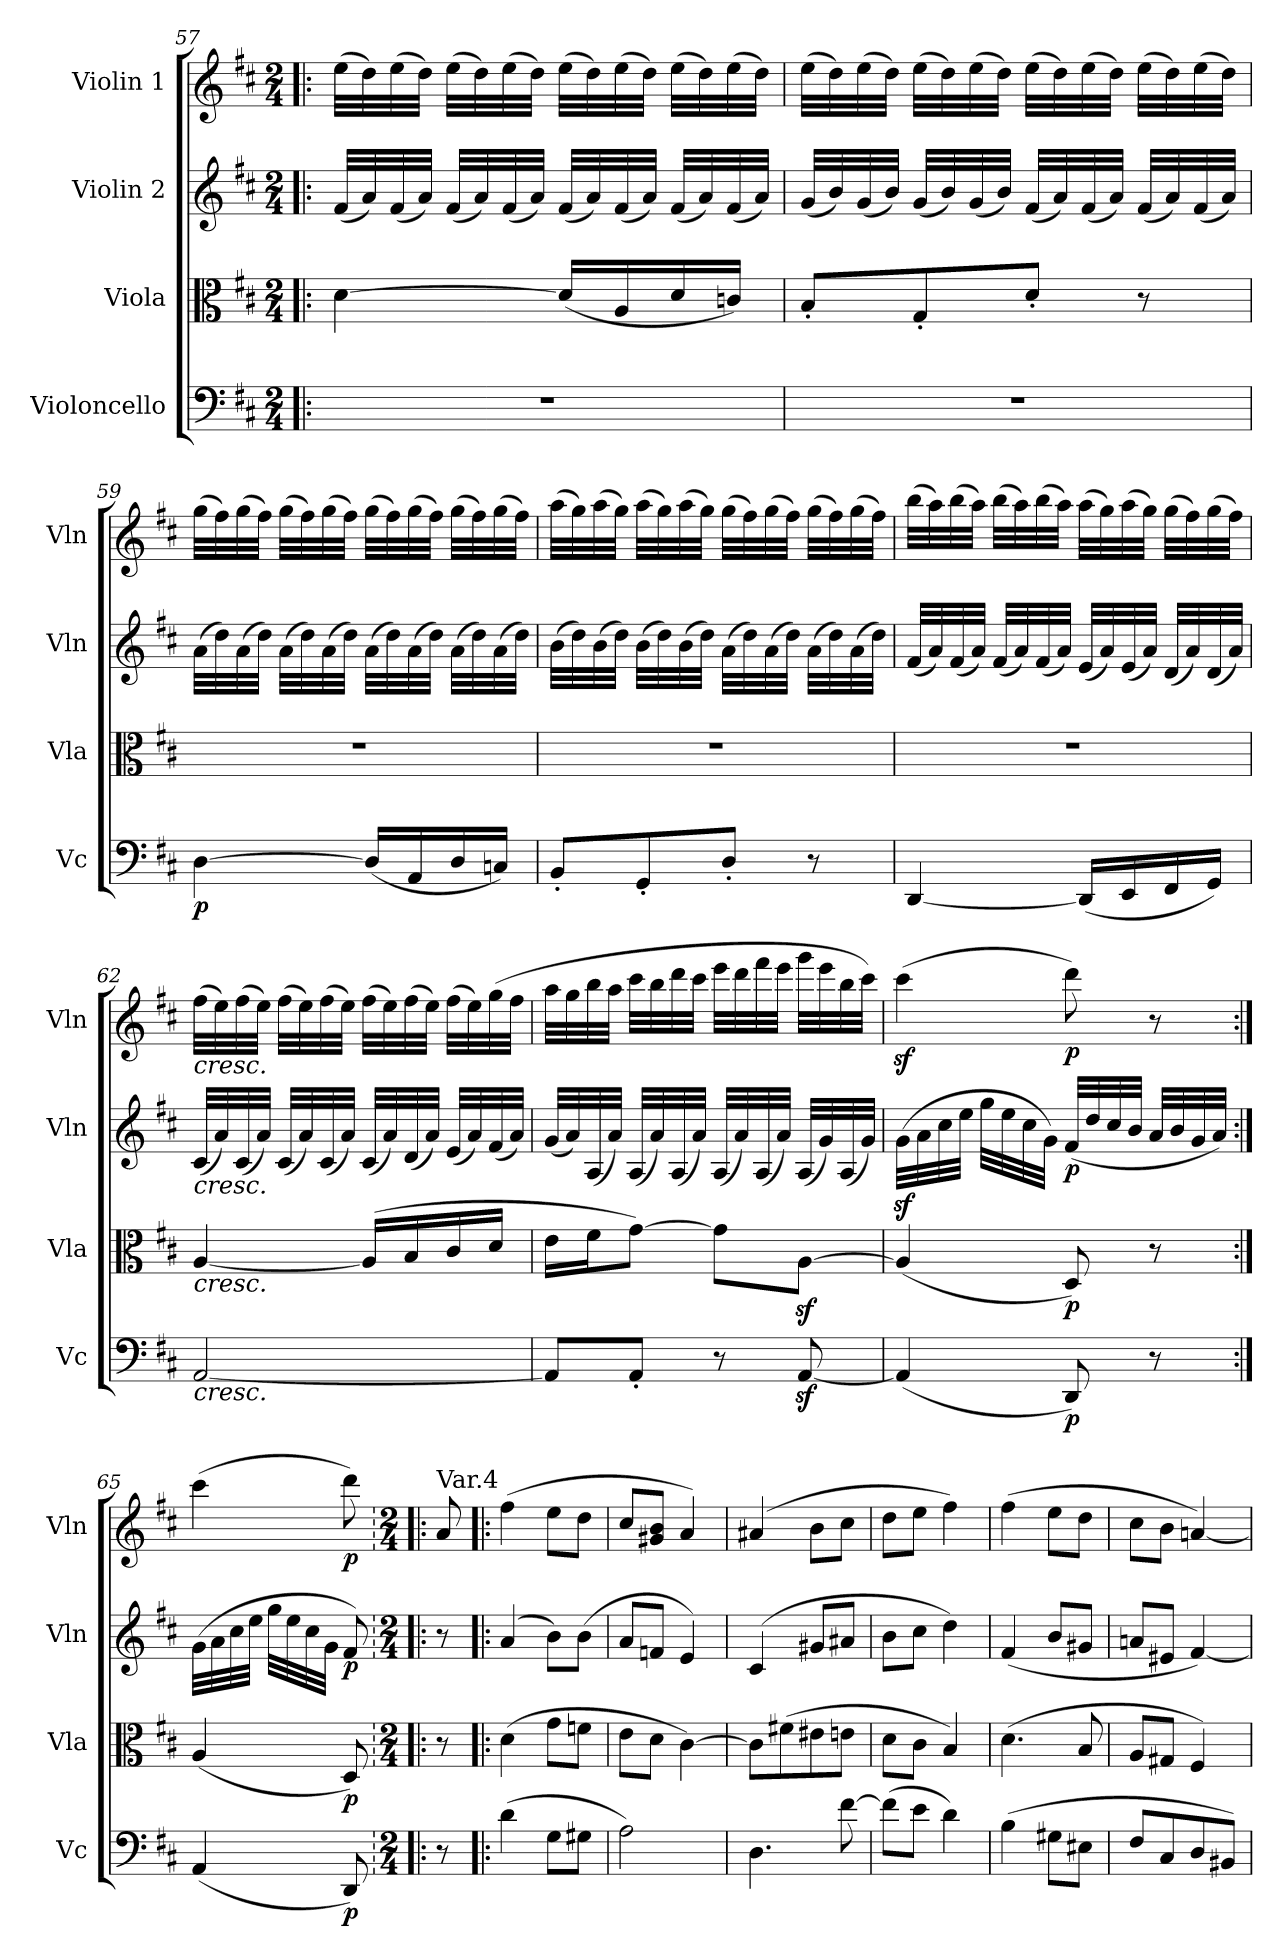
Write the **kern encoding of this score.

**kern	**dynam	**kern	**dynam	**kern	**dynam	**kern	**dynam
*part4	*part4	*part3	*part3	*part2	*part2	*part1	*part1
*staff4	*staff4	*staff3	*staff3	*staff2	*staff2	*staff1	*staff1
*I"Violoncello	*	*I"Viola	*	*I"Violin 2	*	*I"Violin 1	*
*I'Vc	*	*I'Vla	*	*I'Vln	*	*I'Vln	*
!!LO:LB:g=z
*clefF4	*	*clefC3	*	*clefG2	*	*clefG2	*
*k[f#c#]	*	*k[f#c#]	*	*k[f#c#]	*	*k[f#c#]	*
*M2/4	*	*M2/4	*	*M2/4	*	*M2/4	*
=57!|:	=57!|:	=57!|:	=57!|:	=57!|:	=57!|:	=57!|:	=57!|:
2r	.	[4d\	.	(32f#/LLL	.	(32ee\LLL	.
.	.	.	.	32a/)	.	32dd\)	.
.	.	.	.	(32f#/	.	(32ee\	.
.	.	.	.	32a/JJJ)	.	32dd\JJJ)	.
.	.	.	.	(32f#/LLL	.	(32ee\LLL	.
.	.	.	.	32a/)	.	32dd\)	.
.	.	.	.	(32f#/	.	(32ee\	.
.	.	.	.	32a/JJJ)	.	32dd\JJJ)	.
.	.	(16d/LL]	.	(32f#/LLL	.	(32ee\LLL	.
.	.	.	.	32a/)	.	32dd\)	.
.	.	16A/	.	(32f#/	.	(32ee\	.
.	.	.	.	32a/JJJ)	.	32dd\JJJ)	.
.	.	16d/	.	(32f#/LLL	.	(32ee\LLL	.
.	.	.	.	32a/)	.	32dd\)	.
.	.	16cn/JJ)	.	(32f#/	.	(32ee\	.
.	.	.	.	32a/JJJ)	.	32dd\JJJ)	.
=58	=58	=58	=58	=58	=58	=58	=58
2r	.	8B'/L	.	(32g/LLL	.	(32ee\LLL	.
.	.	.	.	32b/)	.	32dd\)	.
.	.	.	.	(32g/	.	(32ee\	.
.	.	.	.	32b/JJJ)	.	32dd\JJJ)	.
.	.	8G'/	.	(32g/LLL	.	(32ee\LLL	.
.	.	.	.	32b/)	.	32dd\)	.
.	.	.	.	(32g/	.	(32ee\	.
.	.	.	.	32b/JJJ)	.	32dd\JJJ)	.
.	.	8d'/J	.	(32f#/LLL	.	(32ee\LLL	.
.	.	.	.	32a/)	.	32dd\)	.
.	.	.	.	(32f#/	.	(32ee\	.
.	.	.	.	32a/JJJ)	.	32dd\JJJ)	.
.	.	8r	.	(32f#/LLL	.	(32ee\LLL	.
.	.	.	.	32a/)	.	32dd\)	.
.	.	.	.	(32f#/	.	(32ee\	.
.	.	.	.	32a/JJJ)	.	32dd\JJJ)	.
!!LO:LB:g=z
=59	=59	=59	=59	=59	=59	=59	=59
!	!LO:DY:b	!	!	!	!	!	!
[4D\	p	2r	.	(32a\LLL	.	(32gg\LLL	.
.	.	.	.	32dd\)	.	32ff#\)	.
.	.	.	.	(32a\	.	(32gg\	.
.	.	.	.	32dd\JJJ)	.	32ff#\JJJ)	.
.	.	.	.	(32a\LLL	.	(32gg\LLL	.
.	.	.	.	32dd\)	.	32ff#\)	.
.	.	.	.	(32a\	.	(32gg\	.
.	.	.	.	32dd\JJJ)	.	32ff#\JJJ)	.
(16D/LL]	.	.	.	(32a\LLL	.	(32gg\LLL	.
.	.	.	.	32dd\)	.	32ff#\)	.
16AA/	.	.	.	(32a\	.	(32gg\	.
.	.	.	.	32dd\JJJ)	.	32ff#\JJJ)	.
16D/	.	.	.	(32a\LLL	.	(32gg\LLL	.
.	.	.	.	32dd\)	.	32ff#\)	.
16Cn/JJ)	.	.	.	(32a\	.	(32gg\	.
.	.	.	.	32dd\JJJ)	.	32ff#\JJJ)	.
=60	=60	=60	=60	=60	=60	=60	=60
8BB'/L	.	2r	.	(32b\LLL	.	(32aa\LLL	.
.	.	.	.	32dd\)	.	32gg\)	.
.	.	.	.	(32b\	.	(32aa\	.
.	.	.	.	32dd\JJJ)	.	32gg\JJJ)	.
8GG'/	.	.	.	(32b\LLL	.	(32aa\LLL	.
.	.	.	.	32dd\)	.	32gg\)	.
.	.	.	.	(32b\	.	(32aa\	.
.	.	.	.	32dd\JJJ)	.	32gg\JJJ)	.
8D'/J	.	.	.	(32a\LLL	.	(32gg\LLL	.
.	.	.	.	32dd\)	.	32ff#\)	.
.	.	.	.	(32a\	.	(32gg\	.
.	.	.	.	32dd\JJJ)	.	32ff#\JJJ)	.
8r	.	.	.	(32a\LLL	.	(32gg\LLL	.
.	.	.	.	32dd\)	.	32ff#\)	.
.	.	.	.	(32a\	.	(32gg\	.
.	.	.	.	32dd\JJJ)	.	32ff#\JJJ)	.
!!LO:LB:g=z
=61	=61	=61	=61	=61	=61	=61	=61
[4DD/	.	2r	.	(32f#/LLL	.	(32bb\LLL	.
.	.	.	.	32a/)	.	32aa\)	.
.	.	.	.	(32f#/	.	(32bb\	.
.	.	.	.	32a/JJJ)	.	32aa\JJJ)	.
.	.	.	.	(32f#/LLL	.	(32bb\LLL	.
.	.	.	.	32a/)	.	32aa\)	.
.	.	.	.	(32f#/	.	(32bb\	.
.	.	.	.	32a/JJJ)	.	32aa\JJJ)	.
(16DD/LL]	.	.	.	(32e/LLL	.	(32aa\LLL	.
.	.	.	.	32a/)	.	32gg\)	.
16EE/	.	.	.	(32e/	.	(32aa\	.
.	.	.	.	32a/JJJ)	.	32gg\JJJ)	.
16FF#/	.	.	.	(32d/LLL	.	(32gg\LLL	.
.	.	.	.	32a/)	.	32ff#\)	.
16GG/JJ)	.	.	.	(32d/	.	(32gg\	.
.	.	.	.	32a/JJJ)	.	32ff#\JJJ)	.
=62	=62	=62	=62	=62	=62	=62	=62
!	!	!	!	!	!	!LO:TX:b:i:t=cresc.	!
!	!	!	!	!LO:TX:b:i:t=cresc.	!	!	!
!	!	!LO:TX:b:i:t=cresc.	!	!	!	!	!
!LO:TX:b:i:t=cresc.	!	!	!	!	!	!	!
[2AA/	.	[4A/	.	(32c#/LLL	.	(32ff#\LLL	.
.	.	.	.	32a/)	.	32ee\)	.
.	.	.	.	(32c#/	.	(32ff#\	.
.	.	.	.	32a/JJJ)	.	32ee\JJJ)	.
.	.	.	.	(32c#/LLL	.	(32ff#\LLL	.
.	.	.	.	32a/)	.	32ee\)	.
.	.	.	.	(32c#/	.	(32ff#\	.
.	.	.	.	32a/JJJ)	.	32ee\JJJ)	.
.	.	(16A/LL]	.	(32c#/LLL	.	(32ff#\LLL	.
.	.	.	.	32a/)	.	32ee\)	.
.	.	16B/	.	(32d/	.	(32ff#\	.
.	.	.	.	32a/JJJ)	.	32ee\JJJ)	.
.	.	16c#/	.	(32e/LLL	.	(32ff#\LLL	.
.	.	.	.	32a/)	.	32ee\)	.
.	.	16d/JJ	.	(32f#/	.	(32gg\	.
.	.	.	.	32a/JJJ)	.	32ff#\JJJ	.
!!LO:PB:g=z
=63	=63	=63	=63	=63	=63	=63	=63
8AA/L]	.	16e\LL	.	(32g/LLL	.	32aa\LLL	.
.	.	.	.	32a/)	.	32gg\	.
.	.	16f#\J	.	(32A/	.	32bb\	.
.	.	.	.	32a/JJJ)	.	32aa\JJJ	.
8AA'/J	.	[8g\J)	.	(32A/LLL	.	32ccc#\LLL	.
.	.	.	.	32a/)	.	32bb\	.
.	.	.	.	(32A/	.	32ddd\	.
.	.	.	.	32a/JJJ)	.	32ccc#\JJJ	.
8r	.	8g\L]	.	(32A/LLL	.	32eee\LLL	.
.	.	.	.	32a/)	.	32ddd\	.
.	.	.	.	(32A/	.	32fff#\	.
.	.	.	.	32a/JJJ)	.	32eee\JJJ	.
[8AAz</	.	[8Az<\J	.	(32A/LLL	.	32ggg\LLL	.
.	.	.	.	32g/)	.	32eee\	.
.	.	.	.	(32A/	.	32bb\	.
.	.	.	.	32g/JJJ)	.	32ccc#\JJJ)	.
=64	=64	=64	=64	=64	=64	=64	=64
(4AA/]	.	(4A/]	.	(32gz<\LLL	.	(4ccc#z<\	.
.	.	.	.	32a\	.	.	.
.	.	.	.	32cc#\	.	.	.
.	.	.	.	32ee\JJJ	.	.	.
.	.	.	.	32gg\LLL	.	.	.
.	.	.	.	32ee\	.	.	.
.	.	.	.	32cc#\	.	.	.
.	.	.	.	32g\JJJ)	.	.	.
!	!LO:DY:b	!	!LO:DY:b	!	!LO:DY:b	!	!LO:DY:b
8DD/)	p	8D/)	p	(32f#/LLL	p	8ddd\)	p
.	.	.	.	32dd/	.	.	.
.	.	.	.	32cc#/	.	.	.
.	.	.	.	32b/JJJ	.	.	.
8r	.	8r	.	32a/LLL	.	8r	.
.	.	.	.	32b/	.	.	.
.	.	.	.	32g/	.	.	.
.	.	.	.	32a/JJJ)	.	.	.
!!LO:LB:g=z
=65:|!	=65:|!	=65:|!	=65:|!	=65:|!	=65:|!	=65:|!	=65:|!
(4AA/	.	(4A/	.	(32g\LLL	.	(4ccc#\	.
.	.	.	.	32a\	.	.	.
.	.	.	.	32cc#\	.	.	.
.	.	.	.	32ee\JJJ	.	.	.
.	.	.	.	32gg\LLL	.	.	.
.	.	.	.	32ee\	.	.	.
.	.	.	.	32cc#\	.	.	.
.	.	.	.	32g\JJJ	.	.	.
!	!LO:DY:b	!	!LO:DY:b	!	!LO:DY:b	!	!LO:DY:b
8DD/)	p	8D/)	p	8f#/)	p	8ddd\)	p
!!LO:LB:g=z
=65X7|!:	=65X7|!:	=65X7|!:	=65X7|!:	=65X7|!:	=65X7|!:	=65X7|!:	=65X7|!:
*M2/4	*	*M2/4	*	*M2/4	*	*M2/4	*
!	!	!	!	!	!	!LO:TX:a:t=Var.4	!
!	!LO:DY:b	!	!	!	!	!	!
!	!LO:DY:n=1:b	!	!LO:DY:b	!	!	!	!
!	!	!	!LO:DY:n=1:b	!	!LO:DY:b	!	!
!	!	!	!	!	!LO:DY:n=1:b	!	!LO:DY:b
!	!	!	!	!	!	!	!LO:DY:n=1:b
8r	other-dynamics pp	8r	other-dynamics pp	8r	other-dynamics pp	8a/	other-dynamics pp
=66	=66	=66	=66	=66	=66	=66	=66
(4d\	.	(4d\	.	(4a/	.	(4ff#\	.
8G\L	.	8g\L	.	8b\L)	.	8ee\L	.
8G#X\J	.	8fn\J	.	(8b\J	.	8dd\J	.
=67	=67	=67	=67	=67	=67	=67	=67
2A\)	.	8e\L	.	8a/L	.	8cc#/L	.
.	.	8d\J	.	8fn/J	.	8g#X/ 8b/J	.
.	.	[4c#\)	.	4e/)	.	4a/)	.
=68	=68	=68	=68	=68	=68	=68	=68
4.D\	.	8c#\L]	.	(4c#/	.	(4a#X/	.
.	.	(8f#X\	.	.	.	.	.
.	.	8e#X\	.	8g#X/L	.	8b\L	.
[8f#\	.	8en\J	.	8a#X/J	.	8cc#\J	.
=69	=69	=69	=69	=69	=69	=69	=69
(8f#\L]	.	8d\L	.	8b\L	.	8dd\L	.
8e\J	.	8c#\J	.	8cc#\J	.	8ee\J	.
4d\)	.	4B/)	.	4dd\)	.	4ff#\)	.
=70	=70	=70	=70	=70	=70	=70	=70
(4B\	.	(4.d\	.	(4f#/	.	(4ff#\	.
8G#X\L	.	.	.	8b/L	.	8ee\L	.
8E#X\J	.	8B/	.	8g#X/J	.	8dd\J	.
=71	=71	=71	=71	=71	=71	=71	=71
8F#/L	.	8A/L	.	8an/L	.	8cc#\L	.
8C#/	.	8G#X/J	.	8e#X/J	.	8b\J	.
8D/	.	4F#/)	.	[4f#/)	.	[4an/)	.
8BB#X/J)	.	.	.	.	.	.	.
=	=	=	=	=	=	=	=
*-	*-	*-	*-	*-	*-	*-	*-
